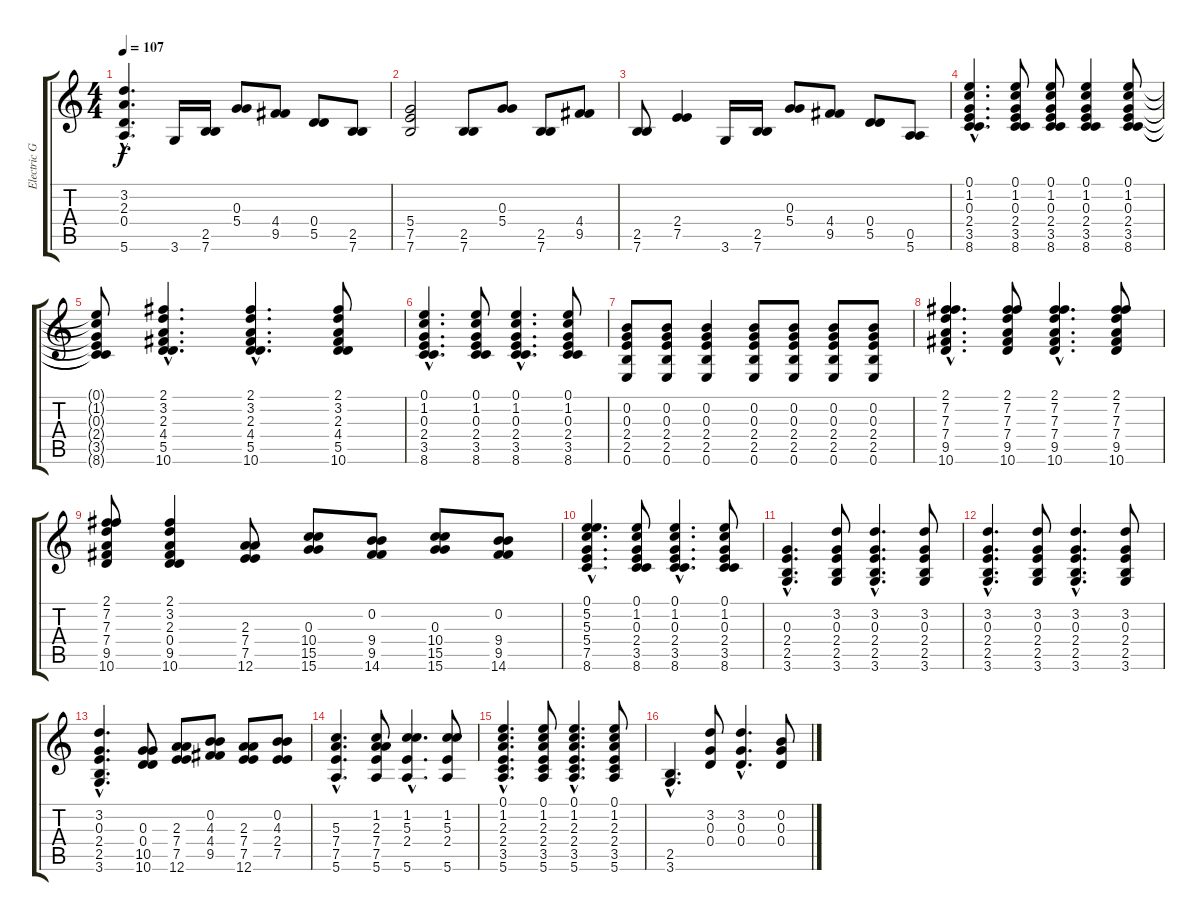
\track ("Electric Guitar" "Electric G") {instrument electricguitarjazz}
\staff {score tabs}
\tuning (E4 B3 G3 D3 A2 E2) {hide}
\ts (4 4)
\tempo 107
\clef g2
\ks c
(3.2{hac} 2.3{hac} 0.4{hac} 5.6{hac}).4{d dy f} 3.6.16 (2.5 7.6).16 (0.3 5.4).8 (4.4 9.5).8 (0.4 5.5).8 (2.5 7.6).8 |
(5.4 7.5 7.6).2 (2.5 7.6).8 (0.3 5.4).8 (2.5 7.6).8 (4.4 9.5).8 |
(2.5 7.6).8 (2.4 7.5).4 3.6.16 (2.5 7.6).16 (0.3 5.4).8 (4.4 9.5).8 (0.4 5.5).8 (0.5 5.6).8 |
(0.1{hac} 1.2{hac} 0.3{hac} 2.4{hac} 3.5{hac} 8.6{hac}).4{d} (0.1 1.2 0.3 2.4 3.5 8.6).8 (0.1 1.2 0.3 2.4 3.5 8.6).8 (0.1 1.2 0.3 2.4 3.5 8.6).4 (0.1 1.2 0.3 2.4 3.5 8.6).8 |
(0.1{t} 1.2{t} 0.3{t} 2.4{t} 3.5{t} 8.6{t}).8 (2.1{hac} 3.2{hac} 2.3{hac} 4.4{hac} 5.5{hac} 10.6{hac}).4{d} (2.1{hac} 3.2{hac} 2.3{hac} 4.4{hac} 5.5{hac} 10.6{hac}).4{d} (2.1 3.2 2.3 4.4 5.5 10.6).8 |
(0.1{hac} 1.2{hac} 0.3{hac} 2.4{hac} 3.5{hac} 8.6{hac}).4{d} (0.1 1.2 0.3 2.4 3.5 8.6).8 (0.1{hac} 1.2{hac} 0.3{hac} 2.4{hac} 3.5{hac} 8.6{hac}).4{d} (0.1 1.2 0.3 2.4 3.5 8.6).8 |
(0.2 0.3 2.4 2.5 0.6).8 (0.2 0.3 2.4 2.5 0.6).8 (0.2 0.3 2.4 2.5 0.6).4 (0.2 0.3 2.4 2.5 0.6).8 (0.2 0.3 2.4 2.5 0.6).8 (0.2 0.3 2.4 2.5 0.6).8 (0.2 0.3 2.4 2.5 0.6).8 |
(2.1{hac} 7.2{hac} 7.3{hac} 7.4{hac} 9.5{hac} 10.6{hac}).4{d} (2.1 7.2 7.3 7.4 9.5 10.6).8 (2.1{hac} 7.2{hac} 7.3{hac} 7.4{hac} 9.5{hac} 10.6{hac}).4{d} (2.1 7.2 7.3 7.4 9.5 10.6).8 |
(2.1 7.2 7.3 7.4 9.5 10.6).8 (2.1 3.2 2.3 0.4 9.5 10.6).4 (2.3 7.4 7.5 12.6).8 (0.3 10.4 15.5 15.6).8 (0.2 9.4 9.5 14.6).8 (0.3 10.4 15.5 15.6).8 (0.2 9.4 9.5 14.6).8 |
(0.1{hac} 5.2{hac} 5.3{hac} 5.4{hac} 7.5{hac} 8.6{hac}).4{d} (0.1 1.2 0.3 2.4 3.5 8.6).8 (0.1{hac} 1.2{hac} 0.3{hac} 2.4{hac} 3.5{hac} 8.6{hac}).4{d} (0.1 1.2 0.3 2.4 3.5 8.6).8 |
(0.3{hac} 2.4{hac} 2.5{hac} 3.6{hac}).4{d} (3.2 0.3 2.4 2.5 3.6).8 (3.2{hac} 0.3{hac} 2.4{hac} 2.5{hac} 3.6{hac}).4{d} (3.2 0.3 2.4 2.5 3.6).8 |
(3.2{hac} 0.3{hac} 2.4{hac} 2.5{hac} 3.6{hac}).4{d} (3.2 0.3 2.4 2.5 3.6).8 (3.2{hac} 0.3{hac} 2.4{hac} 2.5{hac} 3.6{hac}).4{d} (3.2 0.3 2.4 2.5 3.6).8 |
(3.2{hac} 0.3{hac} 2.4{hac} 2.5{hac} 3.6{hac}).4{d} (0.3 0.4 10.5 10.6).8 (2.3 7.4 7.5 12.6).8 (0.2 4.3 4.4 9.5).8 (2.3 7.4 7.5 12.6).8 (0.2 4.3 2.4 7.5).8 |
(5.3{hac} 7.4{hac} 7.5{hac} 5.6{hac}).4{d} (1.2 2.3 7.4 7.5 5.6).8 (1.2{hac} 5.3{hac} 2.4{hac} 5.6{hac}).4{d} (1.2 5.3 2.4 5.6).8 |
(0.1{hac} 1.2{hac} 2.3{hac} 2.4{hac} 3.5{hac} 5.6{hac}).4{d} (0.1 1.2 2.3 2.4 3.5 5.6).8 (0.1{hac} 1.2{hac} 2.3{hac} 2.4{hac} 3.5{hac} 5.6{hac}).4{d} (0.1 1.2 2.3 2.4 3.5 5.6).8 |
(2.5{hac} 3.6{hac}).4{d} (3.2 0.3 0.4).8 (3.2{hac} 0.3{hac} 0.4{hac}).4{d} (0.2 0.3 0.4).8
